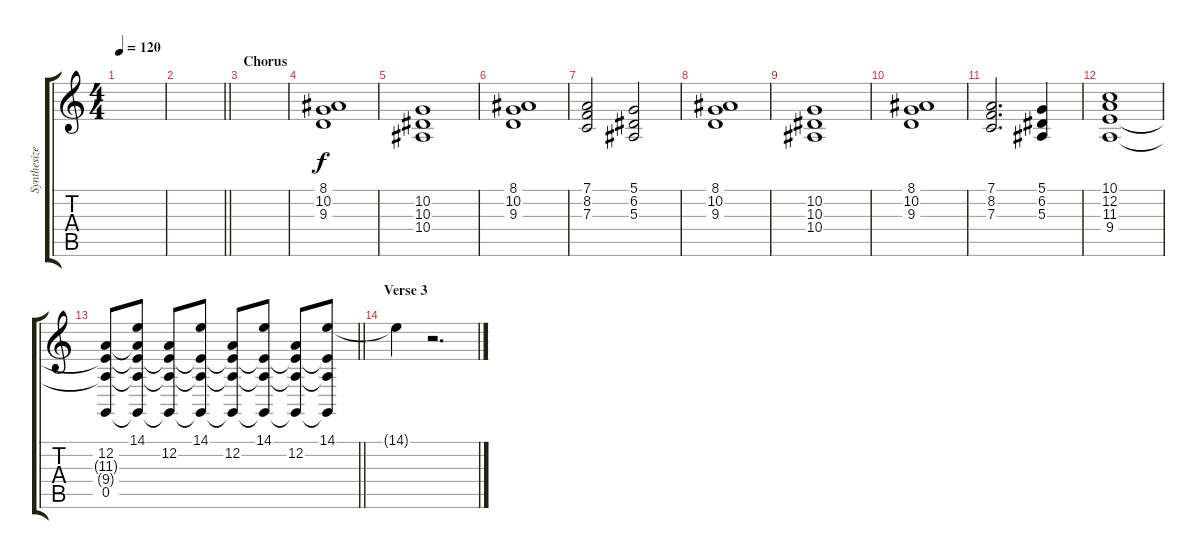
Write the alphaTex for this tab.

\track ("Synthesizer low" "Synthesize") {instrument synthstrings2}
\staff {score tabs}
\tuning (D4 A3 F3 C3 G2 D2) {hide}
\ts (4 4)
\tempo 120
\clef g2
\ks c
|
\barLineRight lightlight
|
\section ("" "Chorus")
|
(8.1 10.2 9.3).1{volume 8} |
(10.2 10.3 10.4).1 |
(8.1 10.2 9.3).1 |
(7.1 8.2 7.3).2 (5.1 6.2 5.3).2 |
(8.1 10.2 9.3).1 |
(10.2 10.3 10.4).1 |
(8.1 10.2 9.3).1 |
(7.1 8.2 7.3).2{d} (5.1 6.2 5.3).4 |
(10.1 12.2 11.3 9.4).1 |
\barLineRight lightlight
(12.2 11.3{t} 9.4{t} 0.5).8{volume 8} (14.1 12.2{t} 11.3{t} 9.4{t} 0.5{t}).8 (12.2 11.3{t} 9.4{t} 0.5{t}).8 (14.1 11.3{t} 9.4{t} 0.5{t}).8 (12.2 11.3{t} 9.4{t} 0.5{t}).8 (14.1 11.3{t} 9.4{t} 0.5{t}).8 (12.2 11.3{t} 9.4{t} 0.5{t}).8 (14.1 11.3{t} 9.4{t} 0.5{t}).8 |
\section ("" "Verse 3")
14.1{t}.4 r.2{d}
